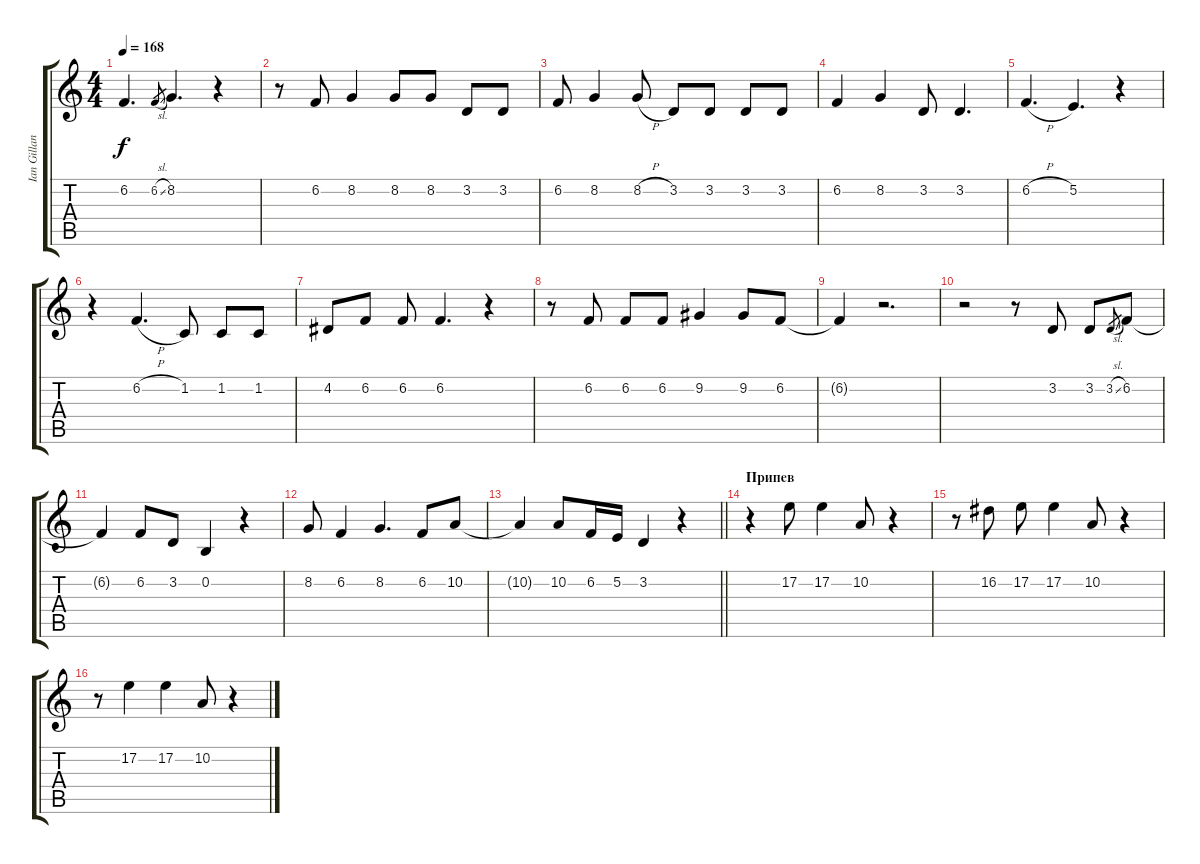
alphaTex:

\track ("Ian Gillan" "Ian Gillan") {instrument lead6voice}
\staff {score tabs}
\tuning (E4 B3 G3 D3 A2 E2) {hide}
\ts (4 4)
\tempo 168
\clef g2
\ks c
6.2.4{d dy f} 6.2{sl}.8{gr} 8.2.4{d} r.4 |
r.8 6.2.8 8.2.4 8.2.8 8.2.8 3.2.8 3.2.8 |
6.2.8 8.2.4 8.2{h}.8 3.2.8 3.2.8 3.2.8 3.2.8 |
6.2.4 8.2.4 3.2.8 3.2.4{d} |
6.2{h}.4{d} 5.2.4{d} r.4 |
r.4 6.2{h}.4{d} 1.2.8 1.2.8 1.2.8 |
4.2.8 6.2.8 6.2.8 6.2.4{d} r.4 |
r.8 6.2.8 6.2.8 6.2.8 9.2.4 9.2.8 6.2.8 |
6.2{t}.4 r.2{d} |
r.2 r.8 3.2.8 3.2.8 3.2{sl}.8{gr} 6.2.8 |
6.2{t}.4 6.2.8 3.2.8 0.2.4 r.4 |
8.2.8 6.2.4 8.2.4{d} 6.2.8 10.2.8 |
\barLineRight lightlight
10.2{t}.4 10.2.8 6.2.16 5.2.16 3.2.4 r.4 |
\section ("" "Припев")
r.4 17.2.8 17.2.4 10.2.8 r.4 |
r.8 16.2.8 17.2.8 17.2.4 10.2.8 r.4 |
r.8 17.2.4 17.2.4 10.2.8 r.4
